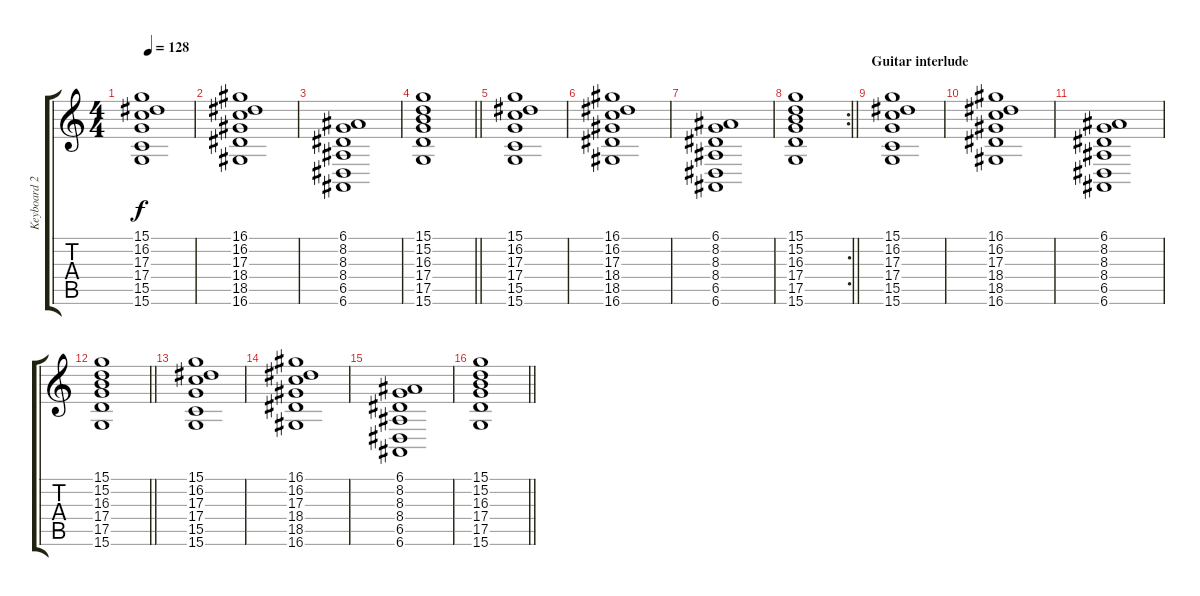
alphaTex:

\track ("Keyboard 2" "Keyboard 2") {instrument stringensemble2}
\staff {score tabs}
\tuning (E4 B3 G3 D3 A2 E2) {hide}
\ts (4 4)
\tempo 128
\clef g2
\ks c
(15.1 16.2 17.3 17.4 15.5 15.6).1{dy f} |
(16.1 16.2 17.3 18.4 18.5 16.6).1 |
(6.1 8.2 8.3 8.4 6.5 6.6).1 |
\barLineRight lightlight
(15.1 15.2 16.3 17.4 17.5 15.6).1 |
(15.1 16.2 17.3 17.4 15.5 15.6).1 |
(16.1 16.2 17.3 18.4 18.5 16.6).1 |
(6.1 8.2 8.3 8.4 6.5 6.6).1 |
\rc 2
\barLineRight lightlight
(15.1 15.2 16.3 17.4 17.5 15.6).1 |
\section ("" "Guitar interlude")
(15.1 16.2 17.3 17.4 15.5 15.6).1 |
(16.1 16.2 17.3 18.4 18.5 16.6).1 |
(6.1 8.2 8.3 8.4 6.5 6.6).1 |
\barLineRight lightlight
(15.1 15.2 16.3 17.4 17.5 15.6).1 |
(15.1 16.2 17.3 17.4 15.5 15.6).1 |
(16.1 16.2 17.3 18.4 18.5 16.6).1 |
(6.1 8.2 8.3 8.4 6.5 6.6).1 |
\barLineRight lightlight
(15.1 15.2 16.3 17.4 17.5 15.6).1
